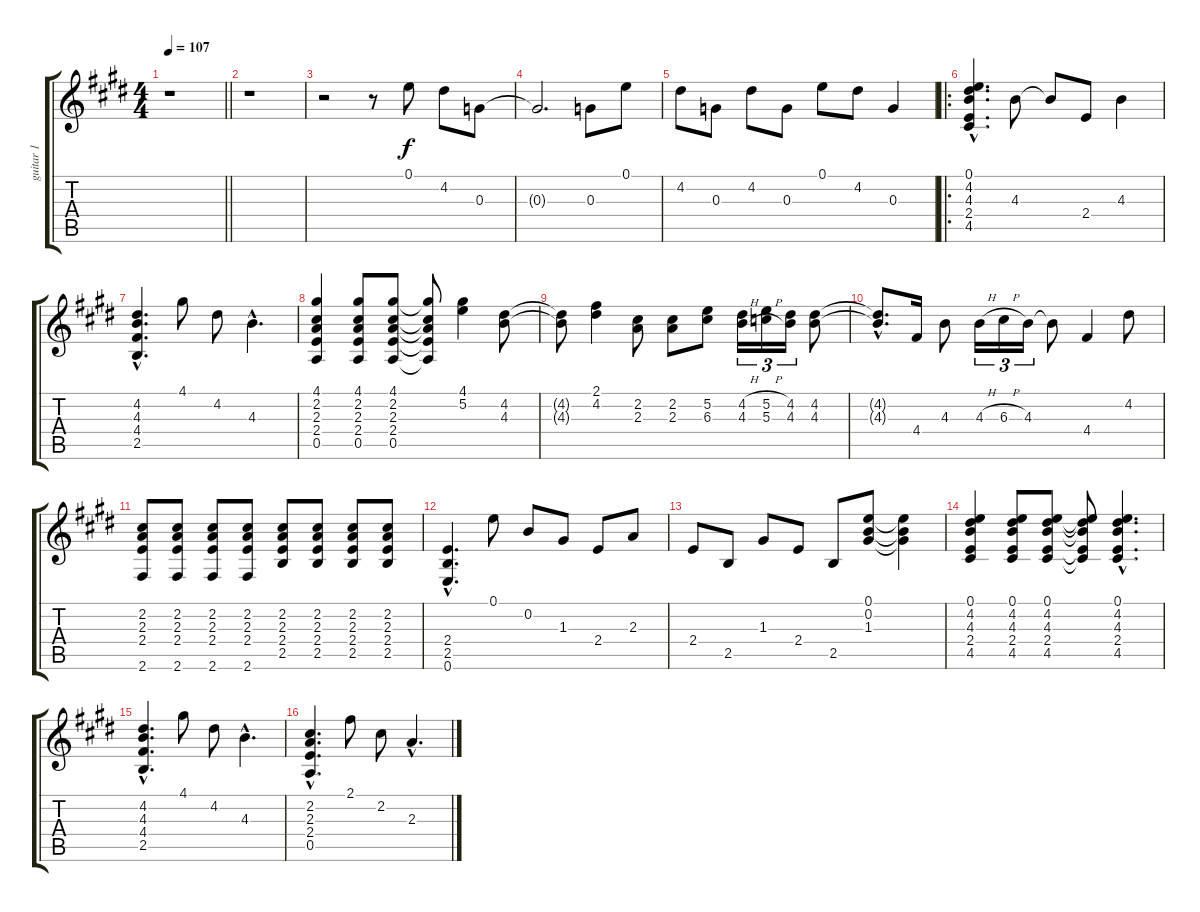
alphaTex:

\track ("guitar 1" "guitar 1") {instrument electricguitarjazz}
\staff {score tabs}
\tuning (E4 B3 G3 D3 A2 E2) {hide}
\ts (4 4)
\tempo 107
\clef g2
\barLineRight lightlight
\ks e
r.1{dy f instrument electricguitarjazz} |
r.1 |
r.2 r.8 0.1.8 4.2.8 0.3.8 |
0.3{t}.2{d} 0.3.8 0.1.8 |
4.2.8 0.3.8 4.2.8 0.3.8 0.1.8 4.2.8 0.3.4 |
\ro
(0.1{hac} 4.2{hac} 4.3{hac} 2.4{hac} 4.5{hac}).4{d} 4.3.8 4.3{t}.8 2.4.8 4.3.4 |
(4.2{hac} 4.3{hac} 4.4{hac} 2.5{hac}).4{d} 4.1.8 4.2.8 4.3{hac}.4{d} |
(4.1 2.2 2.3 2.4 0.5).4 (4.1 2.2 2.3 2.4 0.5).8 (4.1 2.2 2.3 2.4 0.5).8 (4.1{t} 2.2{t} 2.3{t} 2.4{t} 0.5{t}).8 (4.1 5.2).4 (4.2 4.3).8 |
(4.2{t} 4.3{t}).8 (2.1 4.2).4 (2.2 2.3).8 (2.2 2.3).8 (5.2 6.3).8 (4.2{h} 4.3{h}).16{tu (3 2)} (5.2{h} 5.3{h}).16{tu (3 2)} (4.2 4.3).16{tu (3 2)} (4.2 4.3).8 |
(4.2{hac t} 4.3{hac t}).8{d} 4.4.16 4.3.8 4.3{h}.16{tu (3 2)} 6.3{h}.16{tu (3 2)} 4.3.16{tu (3 2)} 4.3{t}.8 4.4.4 4.2.8 |
(2.2 2.3 2.4 2.6).8 (2.2 2.3 2.4 2.6).8 (2.2 2.3 2.4 2.6).8 (2.2 2.3 2.4 2.6).8 (2.2 2.3 2.4 2.5).8 (2.2 2.3 2.4 2.5).8 (2.2 2.3 2.4 2.5).8 (2.2 2.3 2.4 2.5).8 |
(2.4{hac} 2.5{hac} 0.6{hac}).4{d} 0.1.8 0.2.8 1.3.8 2.4.8 2.3.8 |
2.4.8 2.5.8 1.3.8 2.4.8 2.5.8 (0.1 0.2 1.3).8 (0.1{t} 0.2{t} 1.3{t}).4 |
(0.1 4.2 4.3 2.4 4.5).4 (0.1 4.2 4.3 2.4 4.5).8 (0.1 4.2 4.3 2.4 4.5).8 (0.1{t} 4.2{t} 4.3{t} 2.4{t} 4.5{t}).8 (0.1{hac} 4.2{hac} 4.3{hac} 2.4{hac} 4.5{hac}).4{d} |
(4.2{hac} 4.3{hac} 4.4{hac} 2.5{hac}).4{d} 4.1.8 4.2.8 4.3{hac}.4{d} |
(2.2{hac} 2.3{hac} 2.4{hac} 0.5{hac}).4{d} 2.1.8 2.2.8 2.3{hac}.4{d}
